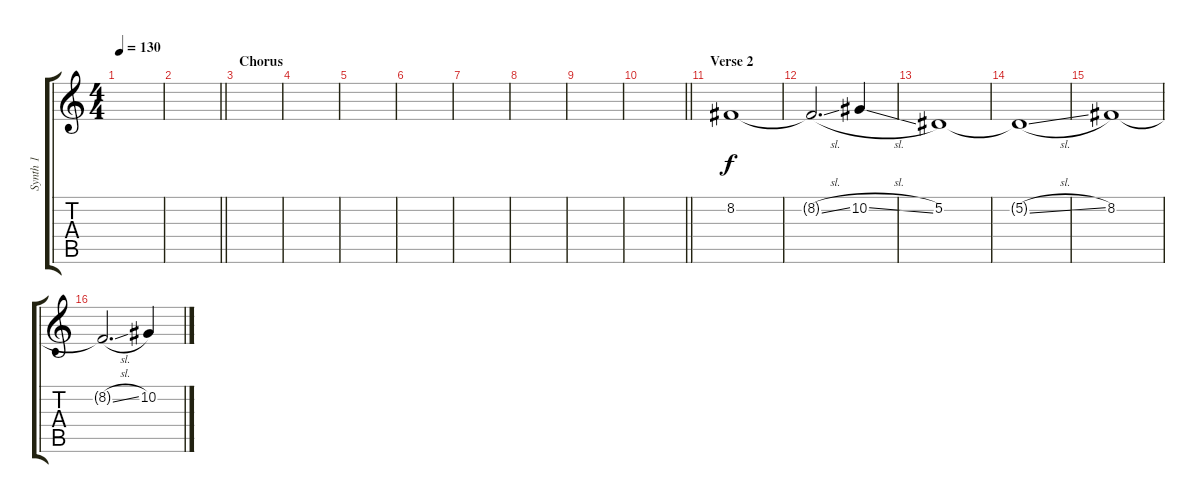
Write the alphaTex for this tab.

\track ("Synth 1" "Synth 1") {instrument pad2warm}
\staff {score tabs}
\tuning (Eb4 Bb3 Gb3 Db3 Ab2 Eb2) {hide}
\ts (4 4)
\tempo 130
\clef g2
\ks c
|
\barLineRight lightlight
|
\section ("" "Chorus")
|
|
|
|
|
|
|
\barLineRight lightlight
|
\section ("" "Verse 2")
8.2.1 |
8.2{sl t}.2{d} 10.2{sl}.4 |
5.2.1 |
5.2{sl t}.1 |
8.2.1 |
8.2{sl t}.2{d} 10.2{sl}.4
